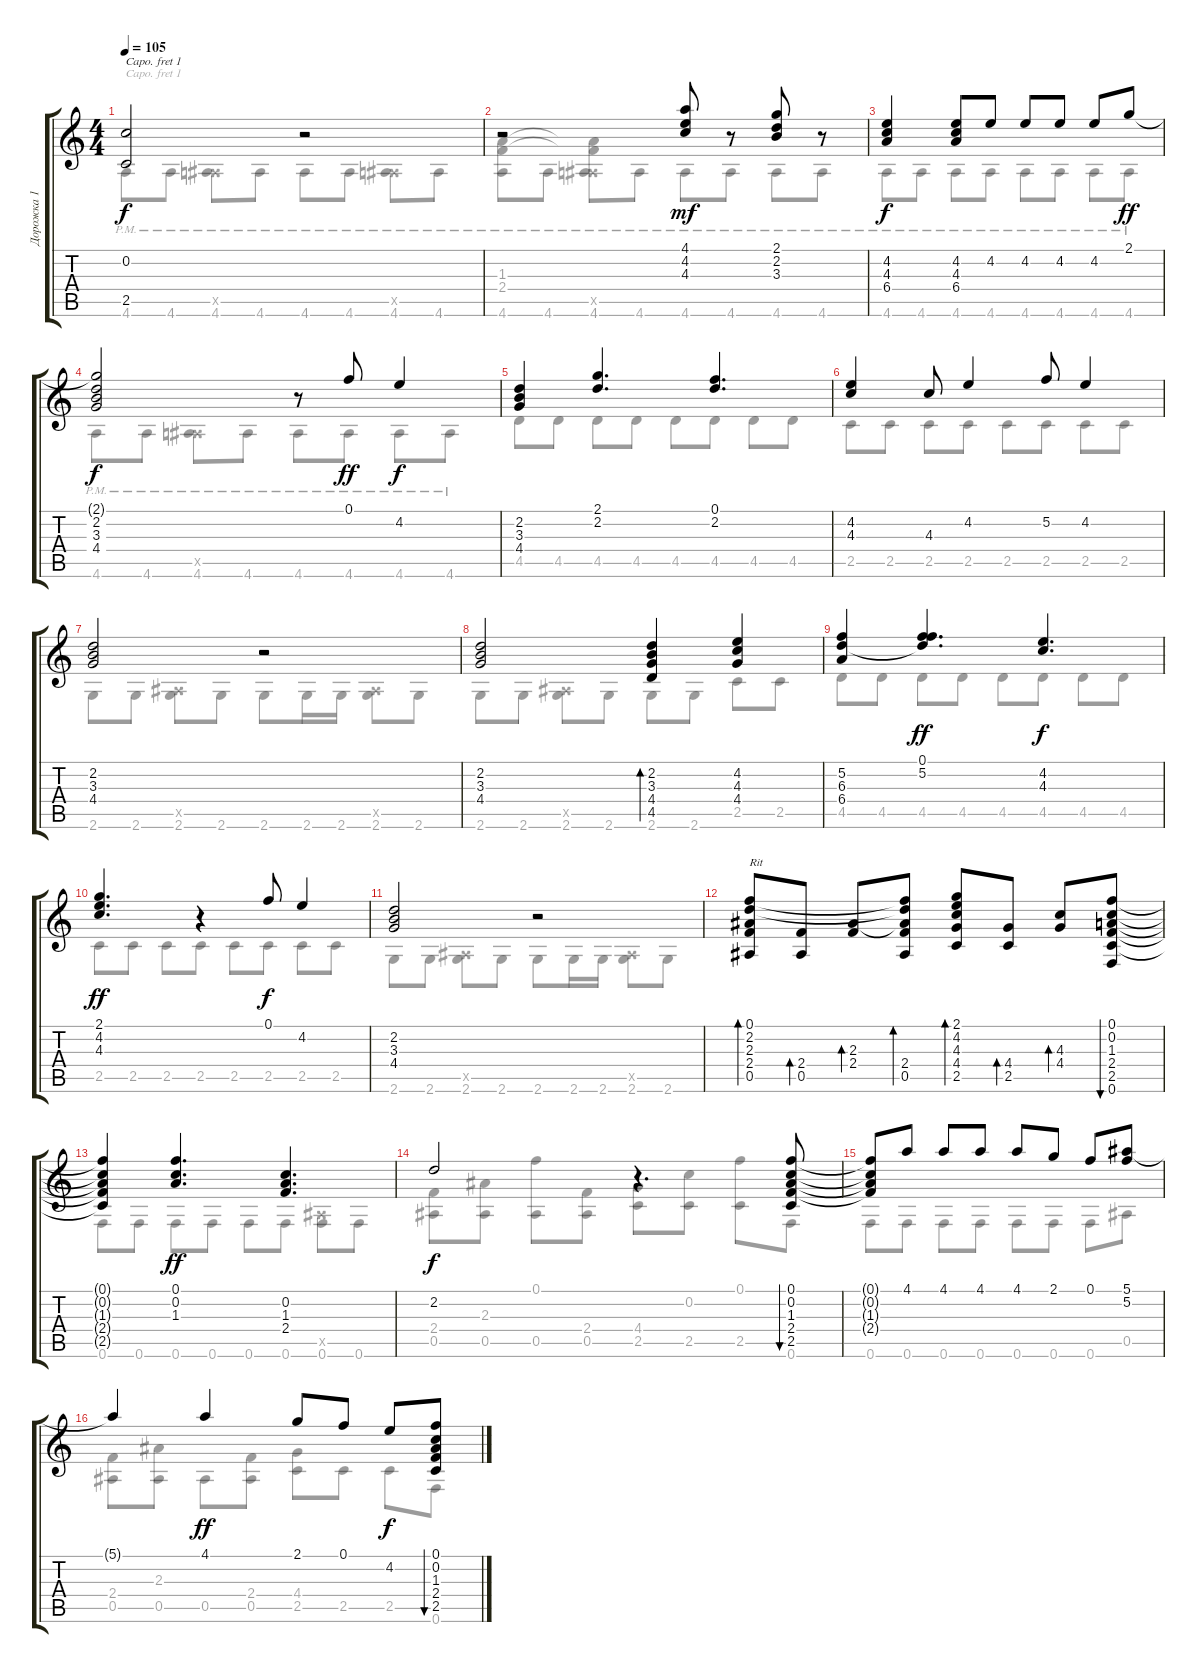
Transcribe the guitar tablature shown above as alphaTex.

\track ("Дорожка 1" "Дорожка 1") {instrument acousticguitarsteel}
\staff {score tabs}
\capo 1
\tuning (E4 B3 G3 D3 A2 E2) {hide}
\voice
\ts (4 4)
\tempo 105
\clef g2
\ks c
(0.2{t} 2.5).2{dy f} r.2 |
r.2 (4.1 4.2 4.3).8{dy mf} r.8 (2.1 2.2 3.3).8 r.8 |
(4.2 4.3 6.4).4{dy f} (4.2 4.3 6.4).8 4.2.8 4.2.8 4.2.8 4.2.8 2.1.8{dy ff} |
(2.1{t} 2.2 3.3 4.4).2{dy f} r.8 0.1.8{dy ff} 4.2.4{dy f} |
(2.2 3.3 4.4).4 (2.1 2.2).4{d} (0.1 2.2).4{d} |
(4.2 4.3).4 4.3.8 4.2.4 5.2.8 4.2.4 |
(2.2 3.3 4.4).2 r.2 |
(2.2 3.3 4.4).2 (2.2 3.3 4.4 4.5).4{bd 60} (4.2 4.3 4.4).4 |
(5.2 6.3 6.4).4 (0.1 5.2 6.3{t}).4{d dy ff} (4.2 4.3).4{d dy f} |
(2.1 4.2 4.3).4{d dy ff} r.4 0.1.8{dy f} 4.2.4 |
(2.2 3.3 4.4).2 r.2 |
(0.1 2.2 2.3 2.4 0.5).8{bd 60 txt "Rit"} (2.4 0.5).8{bd 30} (2.3 2.4).8{bd 30} (0.1{t} 2.2{t} 2.3{t} 2.4 0.5).8{bd 30} (2.1 4.2 4.3 4.4 2.5).8{bd 60} (4.4 2.5).8{bd 30} (4.3 4.4).8{bd 30} (0.1 0.2 1.3 2.4 2.5 0.6).8{bu 120} |
(0.1{t} 0.2{t} 1.3{t} 2.4{t} 2.5{t}).4 (0.1 0.2 1.3).4{d dy ff} (0.2 1.3 2.4).4{d} |
2.2.2{dy f} r.4{d} (0.1 0.2 1.3 2.4 2.5).8{bu 60} |
(0.1{t} 0.2{t} 1.3{t} 2.4{t}).8 4.1.8 4.1.8 4.1.8 4.1.8 2.1.8 0.1.8 (5.1 5.2).8 |
5.1{t}.4 4.1.4{dy ff} 2.1.8 0.1.8 4.2.8{dy f} (0.1 0.2 1.3 2.4 2.5).8{bu 60}
\voice
\clef g2
\ottava regular
\simile none
\ks c
4.6{pm}.8{dy f} 4.6{pm}.8 (0.5{x} 4.6{pm}).8 4.6{pm}.8 4.6{pm}.8 4.6{pm}.8 (0.5{x} 4.6{pm}).8 4.6{pm}.8 |
(1.3 2.4 4.6{pm}).8 4.6{pm}.8 (1.3{t} 2.4{t} 0.5{x} 4.6{pm}).8 4.6{pm}.8 4.6{pm}.8 4.6{pm}.8 4.6{pm}.8 4.6{pm}.8 |
4.6{pm}.8 4.6{pm}.8 4.6{pm}.8 4.6{pm}.8 4.6{pm}.8 4.6{pm}.8 4.6{pm}.8 4.6{pm}.8 |
4.6{pm}.8 4.6{pm}.8 (0.5{x} 4.6{pm}).8 4.6{pm}.8 4.6{pm}.8 4.6{pm}.8 4.6{pm}.8 4.6{pm}.8 |
4.5.8 4.5.8 4.5.8 4.5.8 4.5.8 4.5.8 4.5.8 4.5.8 |
2.5.8 2.5.8 2.5.8 2.5.8 2.5.8 2.5.8 2.5.8 2.5.8 |
2.6.8 2.6.8 (0.5{x} 2.6).8 2.6.8 2.6.8 2.6.16 2.6.16 (0.5{x} 2.6).8 2.6.8 |
2.6.8 2.6.8 (0.5{x} 2.6).8 2.6.8 2.6.8 2.6.8 2.5.8 2.5.8 |
4.5.8 4.5.8 4.5.8 4.5.8 4.5.8 4.5.8 4.5.8 4.5.8 |
2.5.8 2.5.8 2.5.8 2.5.8 2.5.8 2.5.8 2.5.8 2.5.8 |
2.6.8 2.6.8 (0.5{x} 2.6).8 2.6.8 2.6.8 2.6.16 2.6.16 (0.5{x} 2.6).8 2.6.8 |
|
0.6.8 0.6.8 0.6.8 0.6.8 0.6.8 0.6.8 (0.5{x} 0.6).8 0.6.8 |
(2.4 0.5).8 (2.3 0.5).8 (0.1 0.5).8 (2.4 0.5).8 (4.4 2.5).8 (0.2 2.5).8 (0.1 2.5).8 0.6.8 |
0.6.8 0.6.8 0.6.8 0.6.8 0.6.8 0.6.8 0.6.8 0.5.8 |
(2.4 0.5).8 (2.3 0.5).8 0.5.8 (2.4 0.5).8 (4.4 2.5).8 2.5.8 2.5.8 0.6.8
